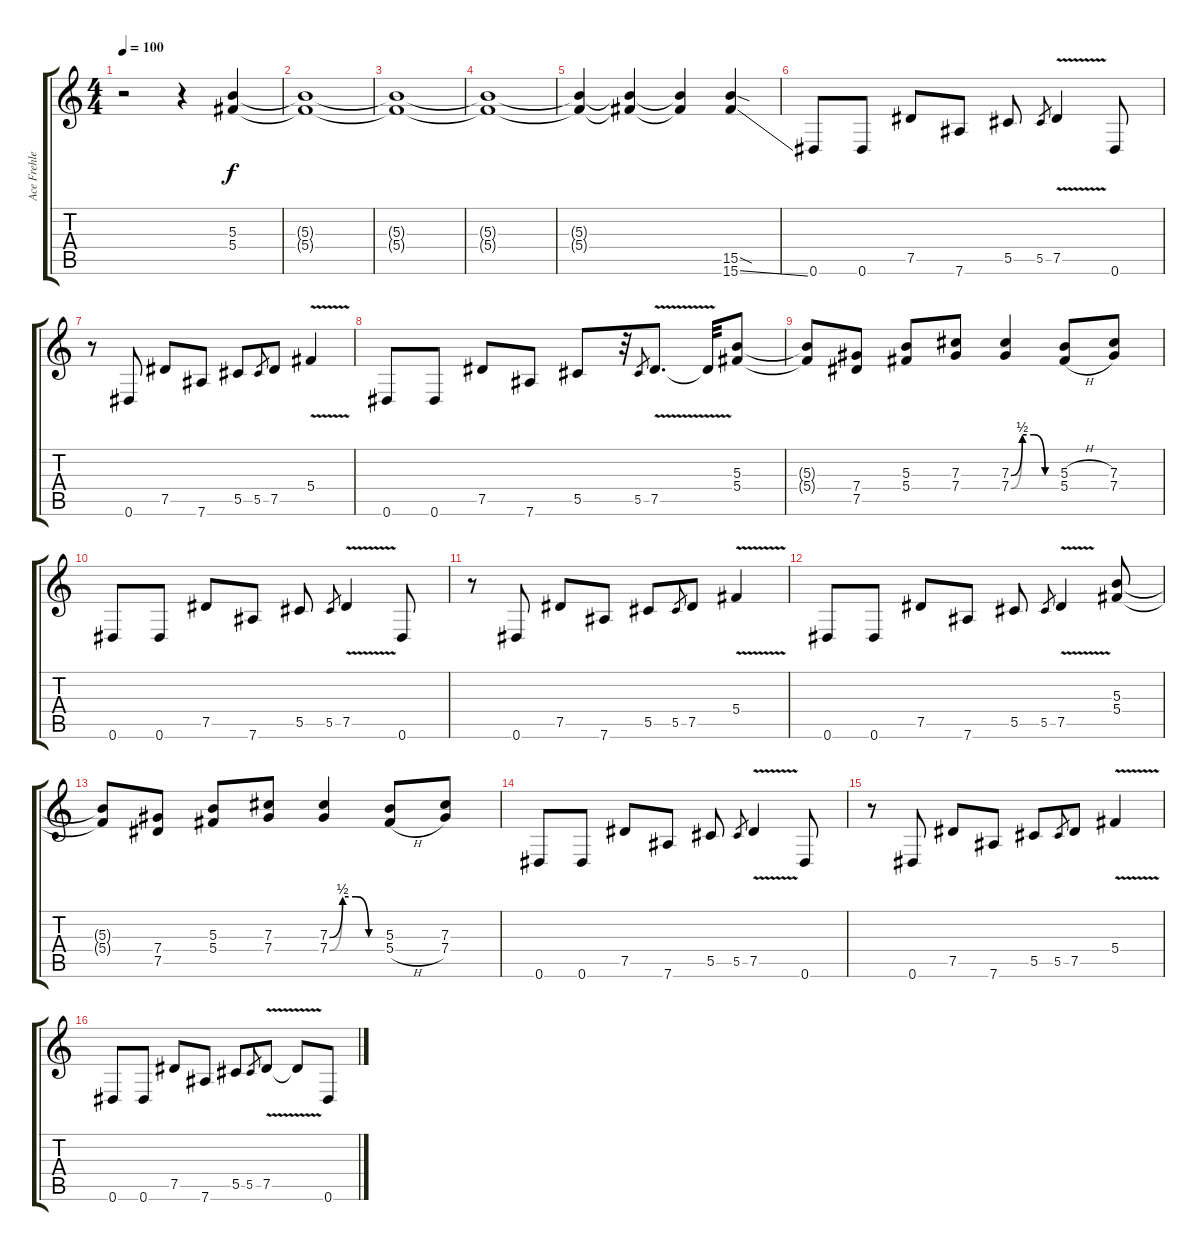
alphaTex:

\track ("Ace Frehley" "Ace Frehle") {instrument overdrivenguitar}
\staff {score tabs}
\tuning (Eb4 Bb3 Gb3 Db3 Ab2 Eb2) {hide}
\ts (4 4)
\tempo 100
\clef g2
\ks c
r.2{dy f instrument overdrivenguitar} r.4 (5.3 5.4).4{volume 2} |
(5.3{t} 5.4{t}).1 |
(5.3{t} 5.4{t}).1 |
(5.3{t} 5.4{t}).1 |
(5.3{t} 5.4{t}).4 (5.3{t} 5.4{t}).4 (5.3{t} 5.4{t}).4 (15.5{sod} 15.6{ss}).4{volume 16} |
0.6.8 0.6.8 7.5.8 7.6.8 5.5.8 5.5.8{gr} 7.5{v}.4 0.6.8 |
r.8 0.6.8 7.5.8 7.6.8 5.5.8 5.5.8{gr} 7.5.8 5.4{v}.4 |
0.6.8 0.6.8 7.5.8 7.6.8 5.5.8 r.32 5.5.8{gr} 7.5{v}.8{d} 7.5{t}.32 (5.3 5.4).8 |
(5.3{t} 5.4{t}).8 (7.4 7.5).8 (5.3 5.4).8 (7.3 7.4).8 (7.3{be (custom 0 0 15 2 30 2 45 0 60 0)} 7.4{be (custom 0 0 15 2 30 2 45 0 60 0)}).4 (5.3{h} 5.4{h}).8 (7.3 7.4).8 |
0.6.8 0.6.8 7.5.8 7.6.8 5.5.8 5.5.8{gr} 7.5{v}.4 0.6.8 |
r.8 0.6.8 7.5.8 7.6.8 5.5.8 5.5.8{gr} 7.5.8 5.4{v}.4 |
0.6.8 0.6.8 7.5.8 7.6.8 5.5.8 5.5.8{gr} 7.5{v}.4 (5.3 5.4).8 |
(5.3{t} 5.4{t}).8 (7.4 7.5).8 (5.3 5.4).8 (7.3 7.4).8 (7.3{be (custom 0 0 15 2 30 2 45 0 60 0)} 7.4{be (custom 0 0 15 2 30 2 45 0 60 0)}).4 (5.3 5.4{h}).8 (7.3 7.4).8 |
0.6.8 0.6.8 7.5.8 7.6.8 5.5.8 5.5.8{gr} 7.5{v}.4 0.6.8 |
r.8 0.6.8 7.5.8 7.6.8 5.5.8 5.5.8{gr} 7.5.8 5.4{v}.4 |
0.6.8 0.6.8 7.5.8 7.6.8 5.5.8 5.5.8{gr} 7.5{v}.8 7.5{t}.8 0.6.8
